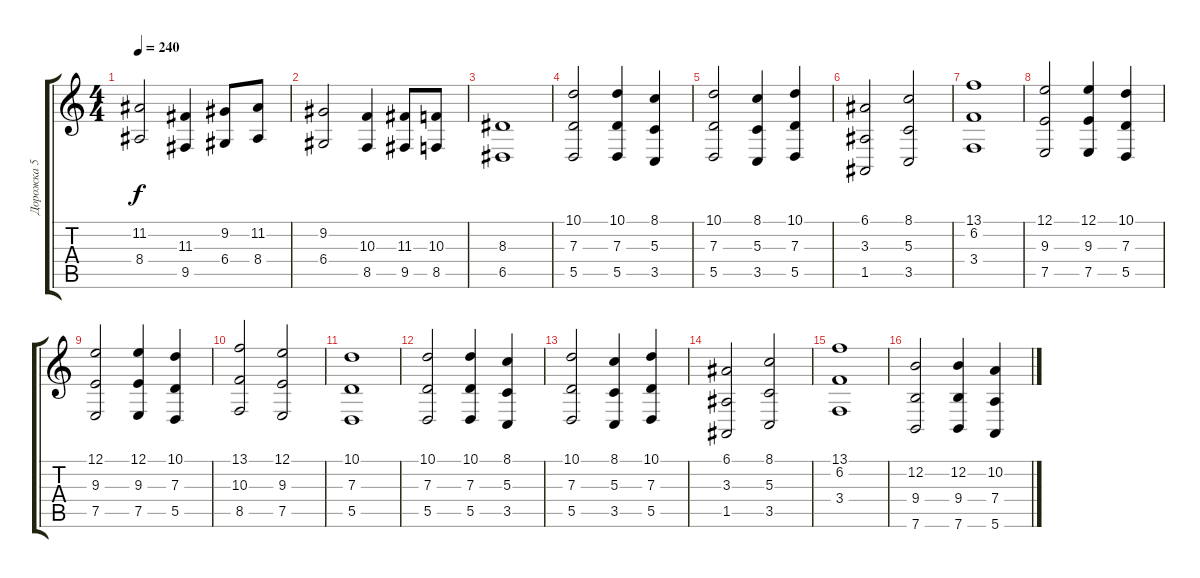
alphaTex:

\track ("Дорожка 5" "Дорожка 5") {instrument tremolostrings}
\staff {score tabs}
\tuning (E4 B3 G3 D3 A2 E2) {hide}
\ts (4 4)
\tempo 240
\clef g2
\ks c
(11.2 8.4).2{dy f} (11.3 9.5).4 (9.2 6.4).8 (11.2 8.4).8 |
(9.2 6.4).2 (10.3 8.5).4 (11.3 9.5).8 (10.3 8.5).8 |
(8.3 6.5).1 |
(10.1 7.3 5.5).2{instrument tremolostrings} (10.1 7.3 5.5).4 (8.1 5.3 3.5).4 |
(10.1 7.3 5.5).2 (8.1 5.3 3.5).4 (10.1 7.3 5.5).4 |
(6.1 3.3 1.5).2 (8.1 5.3 3.5).2 |
(13.1 6.2 3.4).1 |
(12.1 9.3 7.5).2 (12.1 9.3 7.5).4 (10.1 7.3 5.5).4 |
(12.1 9.3 7.5).2 (12.1 9.3 7.5).4 (10.1 7.3 5.5).4 |
(13.1 10.3 8.5).2 (12.1 9.3 7.5).2 |
(10.1 7.3 5.5).1 |
(10.1 7.3 5.5).2{instrument tremolostrings} (10.1 7.3 5.5).4 (8.1 5.3 3.5).4 |
(10.1 7.3 5.5).2 (8.1 5.3 3.5).4 (10.1 7.3 5.5).4 |
(6.1 3.3 1.5).2 (8.1 5.3 3.5).2 |
(13.1 6.2 3.4).1 |
(12.2 9.4 7.6).2 (12.2 9.4 7.6).4 (10.2 7.4 5.6).4
